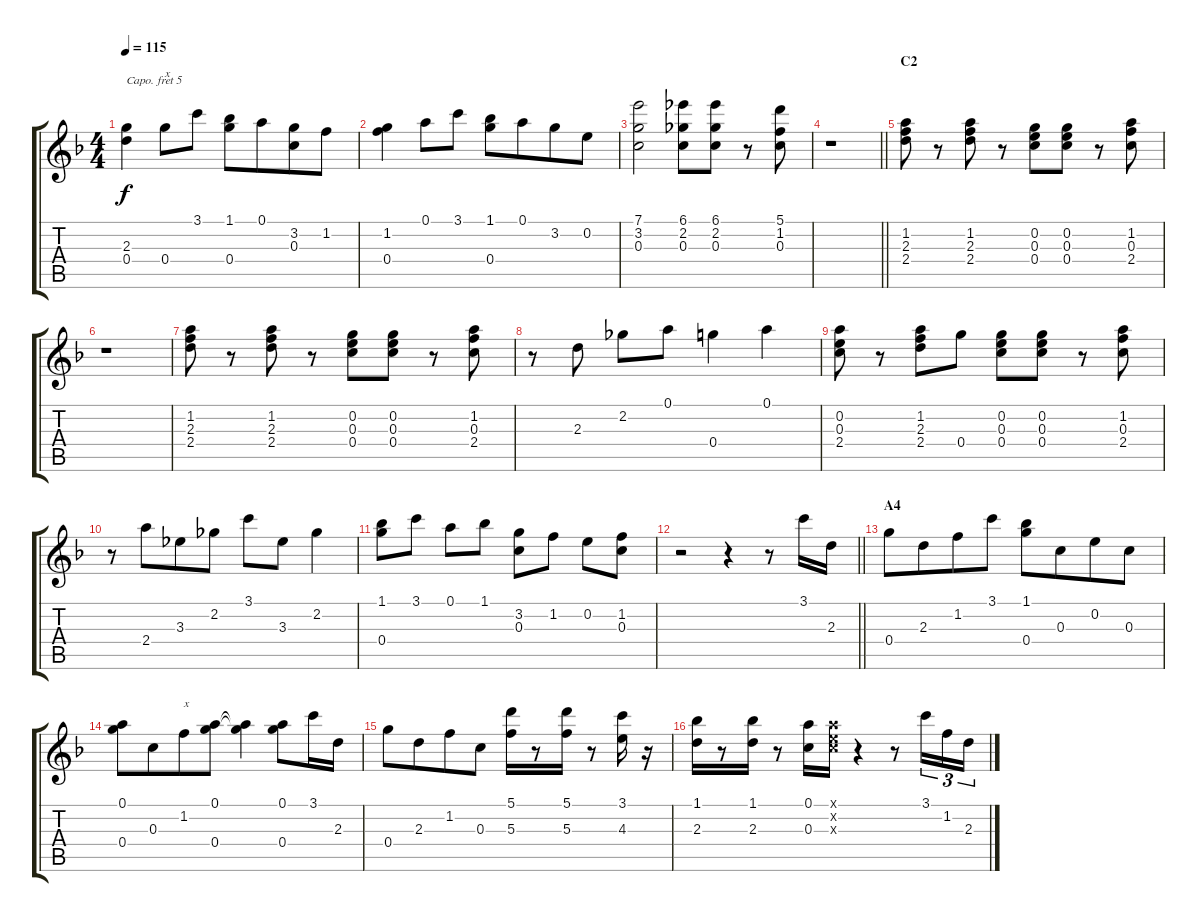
\track "" {instrument acousticguitarnylon}
\staff {score tabs}
\capo 5
\tuning (E4 B3 G3 D4 A2 E2) {hide}
\ts (4 4)
\tempo 115
\clef g2
\ks f
(2.3 0.4).4{dy f} 0.4.8{txt "x"} 3.1.8 (1.1 0.4).8 0.1.8{beam merge} (3.2 0.3).8 1.2.8 |
(1.2 0.4).4 0.1.8 3.1.8 (1.1 0.4).8 0.1.8{beam merge} 3.2.8 0.2.8 |
(7.1 3.2 0.3).2 (6.1 2.2 0.3).8 (6.1 2.2 0.3).8 r.8 (5.1 1.2 0.3).8 |
\barLineRight lightlight
r.1 |
\section ("" "C2")
(1.2 2.3 2.4).8 r.8 (1.2 2.3 2.4).8 r.8 (0.2 0.3 0.4).8 (0.2 0.3 0.4).8 r.8 (1.2 0.3 2.4).8 |
r.1 |
(1.2 2.3 2.4).8 r.8 (1.2 2.3 2.4).8 r.8 (0.2 0.3 0.4).8 (0.2 0.3 0.4).8 r.8 (1.2 0.3 2.4).8 |
r.8 2.3.8 2.2.8 0.1.8 0.4.4 0.1.4 |
(0.2 0.3 2.4).8 r.8 (1.2 2.3 2.4).8 0.4.8 (0.2 0.3 0.4).8 (0.2 0.3 0.4).8 r.8 (1.2 0.3 2.4).8 |
r.8 2.4.8{beam merge} 3.3.8 2.2.8 3.1.8 3.3.8{beam merge} 2.2.4 |
(1.1 0.4).8 3.1.8 0.1.8 1.1.8 (3.2 0.3).8 1.2.8 0.2.8 (1.2 0.3).8 |
\barLineRight lightlight
r.2 r.4 r.8 3.1.16 2.3.16 |
\section ("" "A4")
0.4.8 2.3.8{beam merge} 1.2.8 3.1.8 (1.1 0.4).8 0.3.8{beam merge} 0.2.8 0.3.8 |
(0.1 0.4).8 0.3.8{beam merge} 1.2.8{txt "x"} (0.1 0.4).8 (0.1{t} 0.4{t}).4 (0.1 0.4).8 3.1.16 2.3.16 |
0.4.8 2.3.8{beam merge} 1.2.8 0.3.8 (5.1 5.3).16 r.8 (5.1 5.3).16 r.8 (3.1 4.3).16 r.16 |
(1.1 2.3).16 r.8 (1.1 2.3).16 r.8 (0.1 0.3).16 (0.1{x} 0.2{x} 0.3{x}).16 r.4 r.8 3.1.16{tu (3 2)} 1.2.16{tu (3 2)} 2.3.16{tu (3 2)}
